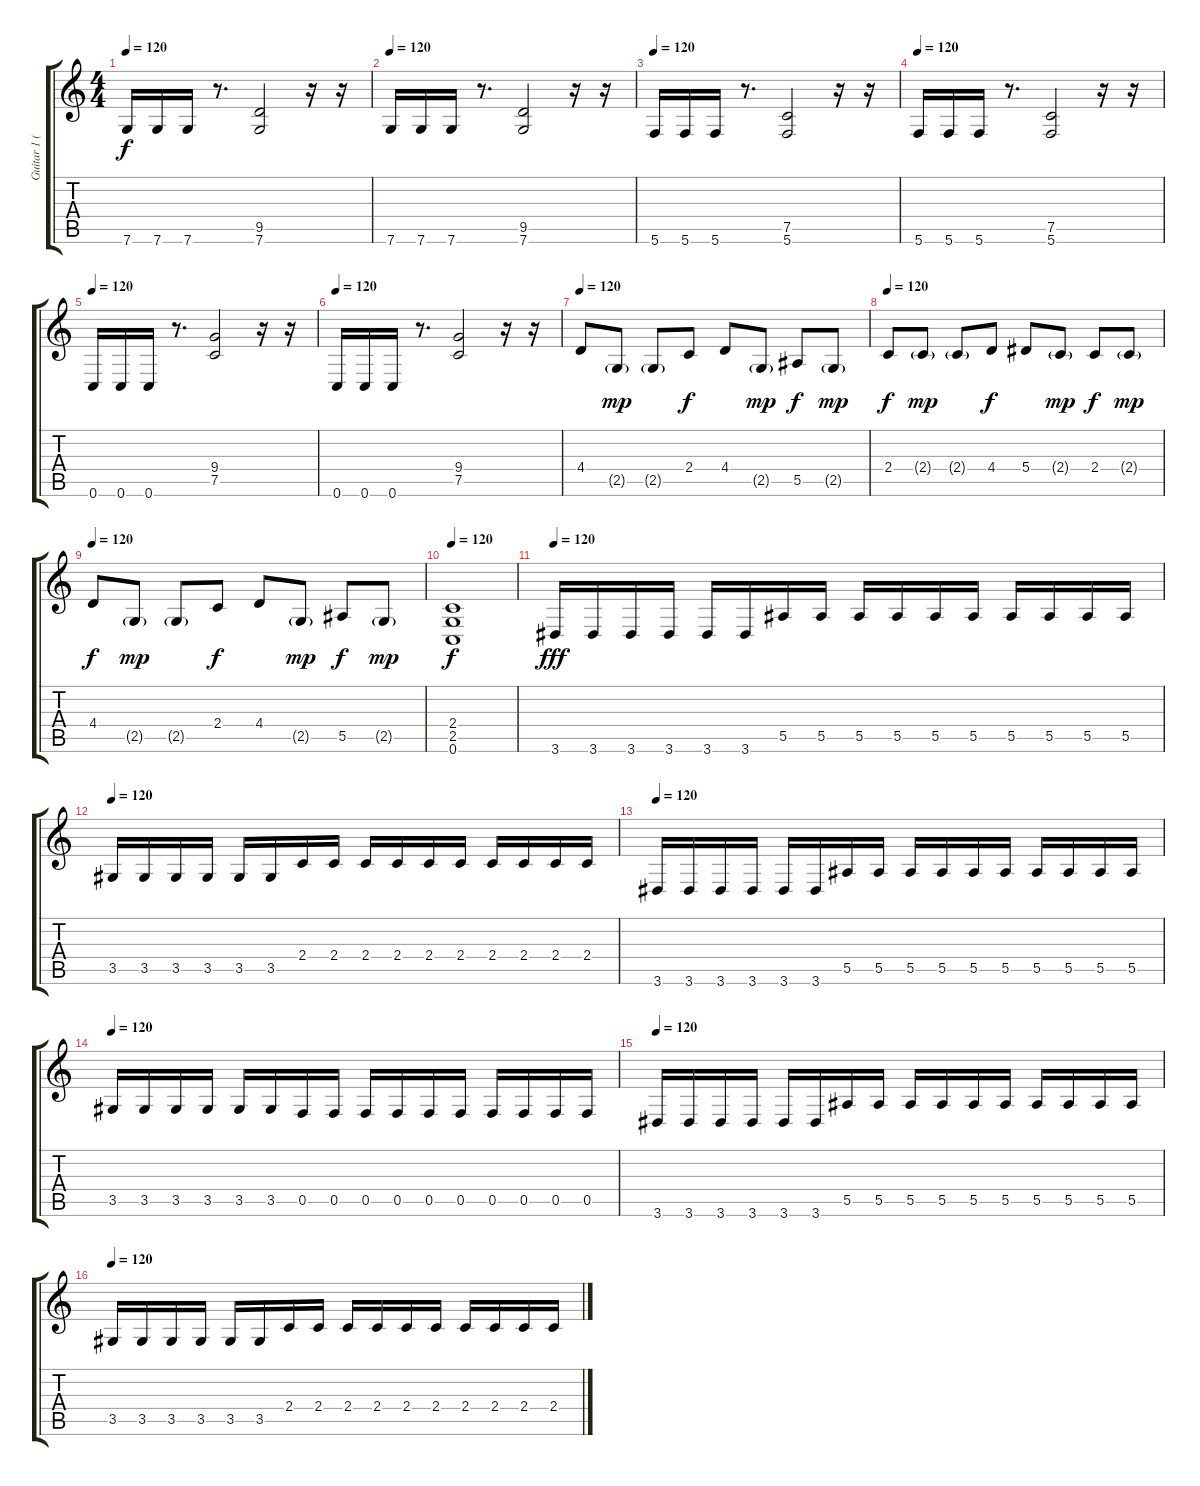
\track ("Guitar 1 (Lead)" "Guitar 1 (") {instrument overdrivenguitar}
\staff {score tabs}
\tuning (C4 G3 Eb3 Bb2 F2 C2) {hide}
\ts (4 4)
\tempo 120
\clef g2
\ks c
7.6.16{dy f} 7.6.16 7.6.16 r.8{d} (9.5 7.6).2 r.16 r.16 |
\tempo 120
7.6.16 7.6.16 7.6.16 r.8{d} (9.5 7.6).2 r.16 r.16 |
\tempo 120
5.6.16 5.6.16 5.6.16 r.8{d} (7.5 5.6).2 r.16 r.16 |
\tempo 120
5.6.16 5.6.16 5.6.16 r.8{d} (7.5 5.6).2 r.16 r.16 |
\tempo 120
0.6.16 0.6.16 0.6.16 r.8{d} (9.4 7.5).2 r.16 r.16 |
\tempo 120
0.6.16 0.6.16 0.6.16 r.8{d} (9.4 7.5).2 r.16 r.16 |
\tempo 120
4.4.8 2.5{g}.8{dy mp} 2.5{g}.8 2.4.8{dy f} 4.4.8 2.5{g}.8{dy mp} 5.5.8{dy f} 2.5{g}.8{dy mp} |
\tempo 120
2.4.8{dy f} 2.4{g}.8{dy mp} 2.4{g}.8 4.4.8{dy f} 5.4.8 2.4{g}.8{dy mp} 2.4.8{dy f} 2.4{g}.8{dy mp} |
\tempo 120
4.4.8{dy f} 2.5{g}.8{dy mp} 2.5{g}.8 2.4.8{dy f} 4.4.8 2.5{g}.8{dy mp} 5.5.8{dy f} 2.5{g}.8{dy mp} |
\tempo 120
(2.4 2.5 0.6).1{dy f} |
\tempo 120
3.6.16{dy fff} 3.6.16 3.6.16 3.6.16 3.6.16 3.6.16 5.5.16 5.5.16 5.5.16 5.5.16 5.5.16 5.5.16 5.5.16 5.5.16 5.5.16 5.5.16 |
\tempo 120
3.5.16 3.5.16 3.5.16 3.5.16 3.5.16 3.5.16 2.4.16 2.4.16 2.4.16 2.4.16 2.4.16 2.4.16 2.4.16 2.4.16 2.4.16 2.4.16 |
\tempo 120
3.6.16 3.6.16 3.6.16 3.6.16 3.6.16 3.6.16 5.5.16 5.5.16 5.5.16 5.5.16 5.5.16 5.5.16 5.5.16 5.5.16 5.5.16 5.5.16 |
\tempo 120
3.5.16 3.5.16 3.5.16 3.5.16 3.5.16 3.5.16 0.5.16 0.5.16 0.5.16 0.5.16 0.5.16 0.5.16 0.5.16 0.5.16 0.5.16 0.5.16 |
\tempo 120
3.6.16 3.6.16 3.6.16 3.6.16 3.6.16 3.6.16 5.5.16 5.5.16 5.5.16 5.5.16 5.5.16 5.5.16 5.5.16 5.5.16 5.5.16 5.5.16 |
\tempo 120
3.5.16 3.5.16 3.5.16 3.5.16 3.5.16 3.5.16 2.4.16 2.4.16 2.4.16 2.4.16 2.4.16 2.4.16 2.4.16 2.4.16 2.4.16 2.4.16
